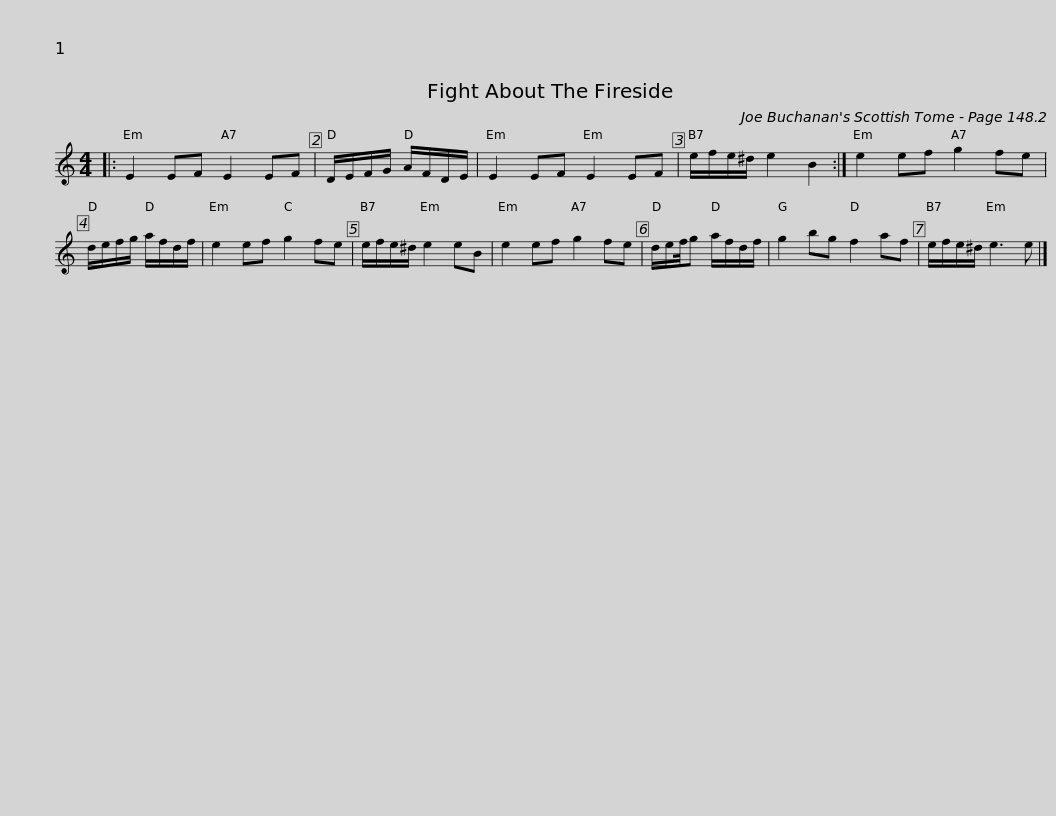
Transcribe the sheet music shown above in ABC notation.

X:1
L:1/8
M:4/4
I:linebreak $
K:C
V:1 treble
V:1
|: E2 EF E2 EF | D/E/F/G/ A/F/D/E/ | E2 EF E2 EF | e/f/e/^d/ e2 B2 :| e2 ef g2 fe | %5
 d/e/f/g/ a/f/d/f/ |$ e2 ef g2 fe | e/f/e/^d/ e2 eB | e2 ef g2 fe | d/e/f/4g a/f/d/f/ | %10
 g2 bg f2 af | e/f/e/^d/ e3 e |] %12
